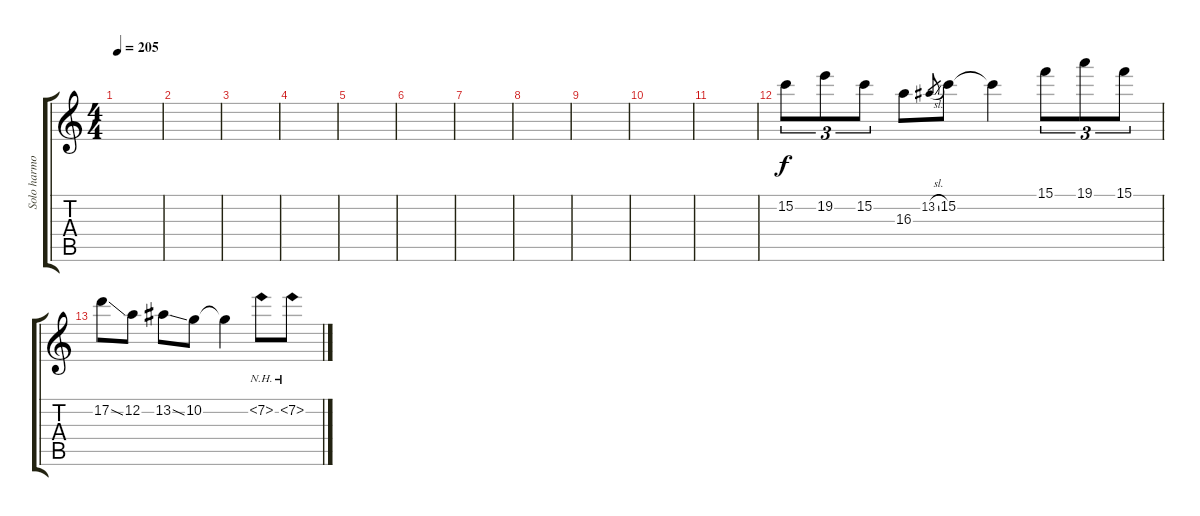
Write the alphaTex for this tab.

\track ("Solo harmony" "Solo harmo") {instrument distortionguitar}
\staff {score tabs}
\tuning (D4 A3 F3 C3 G2 D2) {hide}
\ts (4 4)
\tempo 205
\clef g2
\ks c
|
|
|
|
|
|
|
|
|
|
|
15.2.8{tu (3 2) balance 8} 19.2.8{tu (3 2)} 15.2.8{tu (3 2)} 16.3.8 13.2{sl}.8{gr} 15.2.8 15.2{t}.4 15.1.8{tu (3 2)} 19.1.8{tu (3 2)} 15.1.8{tu (3 2)} |
17.2{ss}.8 12.2.8 13.2{ss}.8 10.2.8 10.2{t}.4 7.2{nh}.8 7.2{nh}.8
